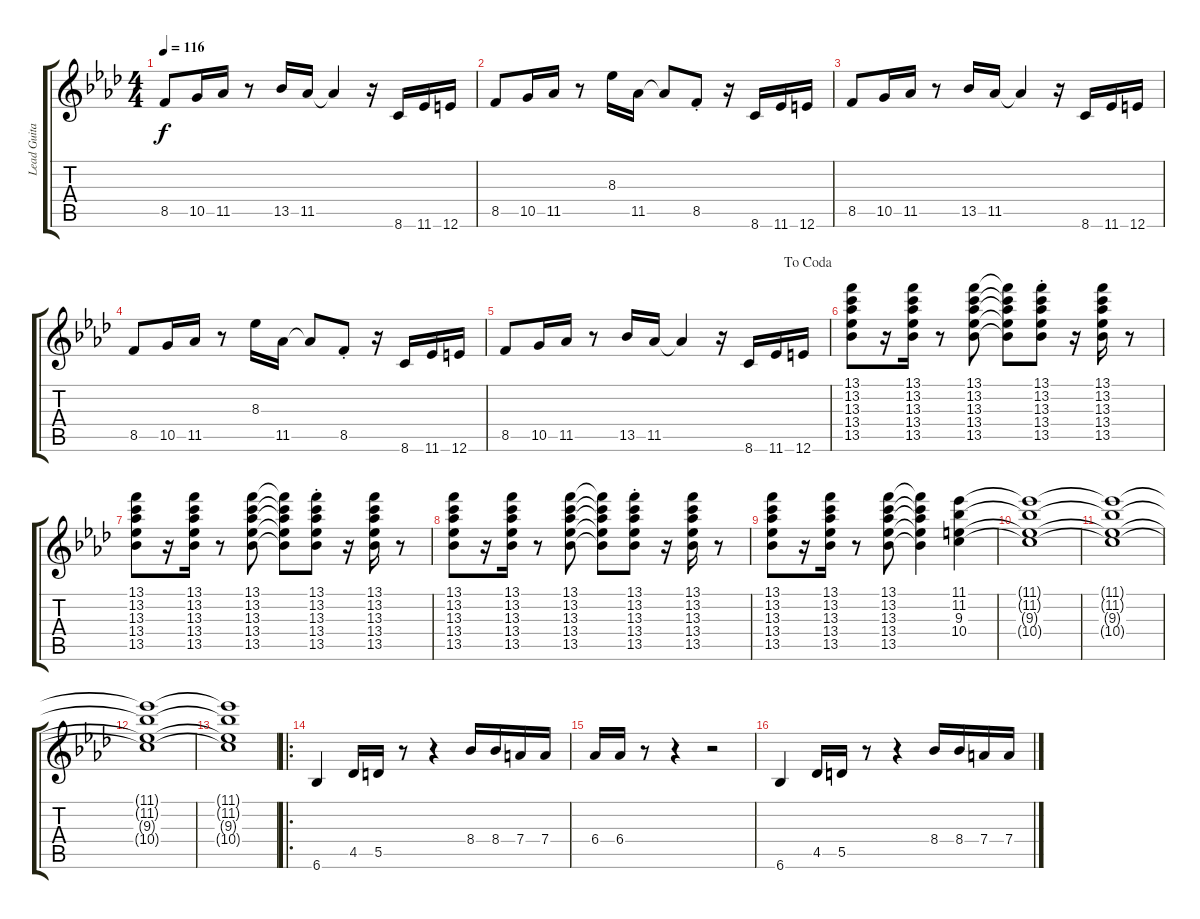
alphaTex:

\track ("Lead Guitar" "Lead Guita") {instrument electricguitarclean}
\staff {score tabs}
\tuning (E4 B3 G3 D3 A2 E2) {hide}
\ts (4 4)
\tempo 116
\clef g2
\ks ab
8.5.8{dy f} 10.5.16 11.5.16 r.8 13.5.16 11.5.16 11.5{t}.4 r.16 8.6.16 11.6.16 12.6.16 |
8.5.8 10.5.16 11.5.16 r.8 8.3.16 11.5.16 11.5{t}.8 8.5{st}.8 r.16 8.6.16 11.6.16 12.6.16 |
8.5.8 10.5.16 11.5.16 r.8 13.5.16 11.5.16 11.5{t}.4 r.16 8.6.16 11.6.16 12.6.16 |
8.5.8 10.5.16 11.5.16 r.8 8.3.16 11.5.16 11.5{t}.8 8.5{st}.8 r.16 8.6.16 11.6.16 12.6.16 |
\jump dacoda
8.5.8 10.5.16 11.5.16 r.8 13.5.16 11.5.16 11.5{t}.4 r.16 8.6.16 11.6.16 12.6.16 |
(13.1 13.2 13.3 13.4 13.5).8 r.16 (13.1 13.2 13.3 13.4 13.5).16 r.8 (13.1 13.2 13.3 13.4 13.5).8 (13.1{t} 13.2{t} 13.3{t} 13.4{t} 13.5{t}).8 (13.1{st} 13.2{st} 13.3{st} 13.4{st} 13.5{st}).8 r.16 (13.1 13.2 13.3 13.4 13.5).16 r.8 |
(13.1 13.2 13.3 13.4 13.5).8 r.16 (13.1 13.2 13.3 13.4 13.5).16 r.8 (13.1 13.2 13.3 13.4 13.5).8 (13.1{t} 13.2{t} 13.3{t} 13.4{t} 13.5{t}).8 (13.1{st} 13.2{st} 13.3{st} 13.4{st} 13.5{st}).8 r.16 (13.1 13.2 13.3 13.4 13.5).16 r.8 |
(13.1 13.2 13.3 13.4 13.5).8 r.16 (13.1 13.2 13.3 13.4 13.5).16 r.8 (13.1 13.2 13.3 13.4 13.5).8 (13.1{t} 13.2{t} 13.3{t} 13.4{t} 13.5{t}).8 (13.1{st} 13.2{st} 13.3{st} 13.4{st} 13.5{st}).8 r.16 (13.1 13.2 13.3 13.4 13.5).16 r.8 |
(13.1 13.2 13.3 13.4 13.5).8 r.16 (13.1 13.2 13.3 13.4 13.5).16 r.8 (13.1 13.2 13.3 13.4 13.5).8 (13.1{t} 13.2{t} 13.3{t} 13.4{t} 13.5{t}).4 (11.1 11.2 9.3 10.4).4 |
(11.1{t} 11.2{t} 9.3{t} 10.4{t}).1 |
(11.1{t} 11.2{t} 9.3{t} 10.4{t}).1 |
(11.1{t} 11.2{t} 9.3{t} 10.4{t}).1 |
(11.1{t} 11.2{t} 9.3{t} 10.4{t}).1 |
\ro
6.6.4 4.5.16 5.5.16 r.8 r.4 8.4.16 8.4.16 7.4.16 7.4.16 |
6.4.16 6.4.16 r.8 r.4 r.2 |
6.6.4 4.5.16 5.5.16 r.8 r.4 8.4.16 8.4.16 7.4.16 7.4.16
